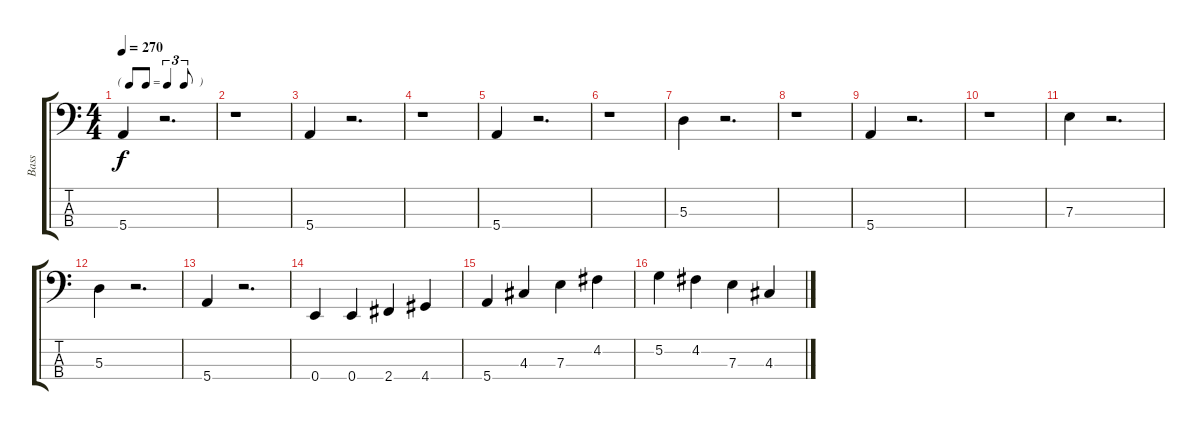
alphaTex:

\track ("Bass" "Bass") {instrument electricbassfinger}
\staff {score tabs}
\tuning (G2 D2 A1 E1) {hide}
\ts (4 4)
\tf triplet8th
\tempo 270
\clef f4
\ks c
5.4.4{dy f} r.2{d} |
r.1 |
5.4.4 r.2{d} |
r.1 |
5.4.4 r.2{d} |
r.1 |
5.3.4 r.2{d} |
r.1 |
5.4.4 r.2{d} |
r.1 |
7.3.4 r.2{d} |
5.3.4 r.2{d} |
5.4.4 r.2{d} |
0.4.4 0.4.4 2.4.4 4.4.4 |
5.4.4 4.3.4 7.3.4 4.2.4 |
5.2.4 4.2.4 7.3.4 4.3.4
